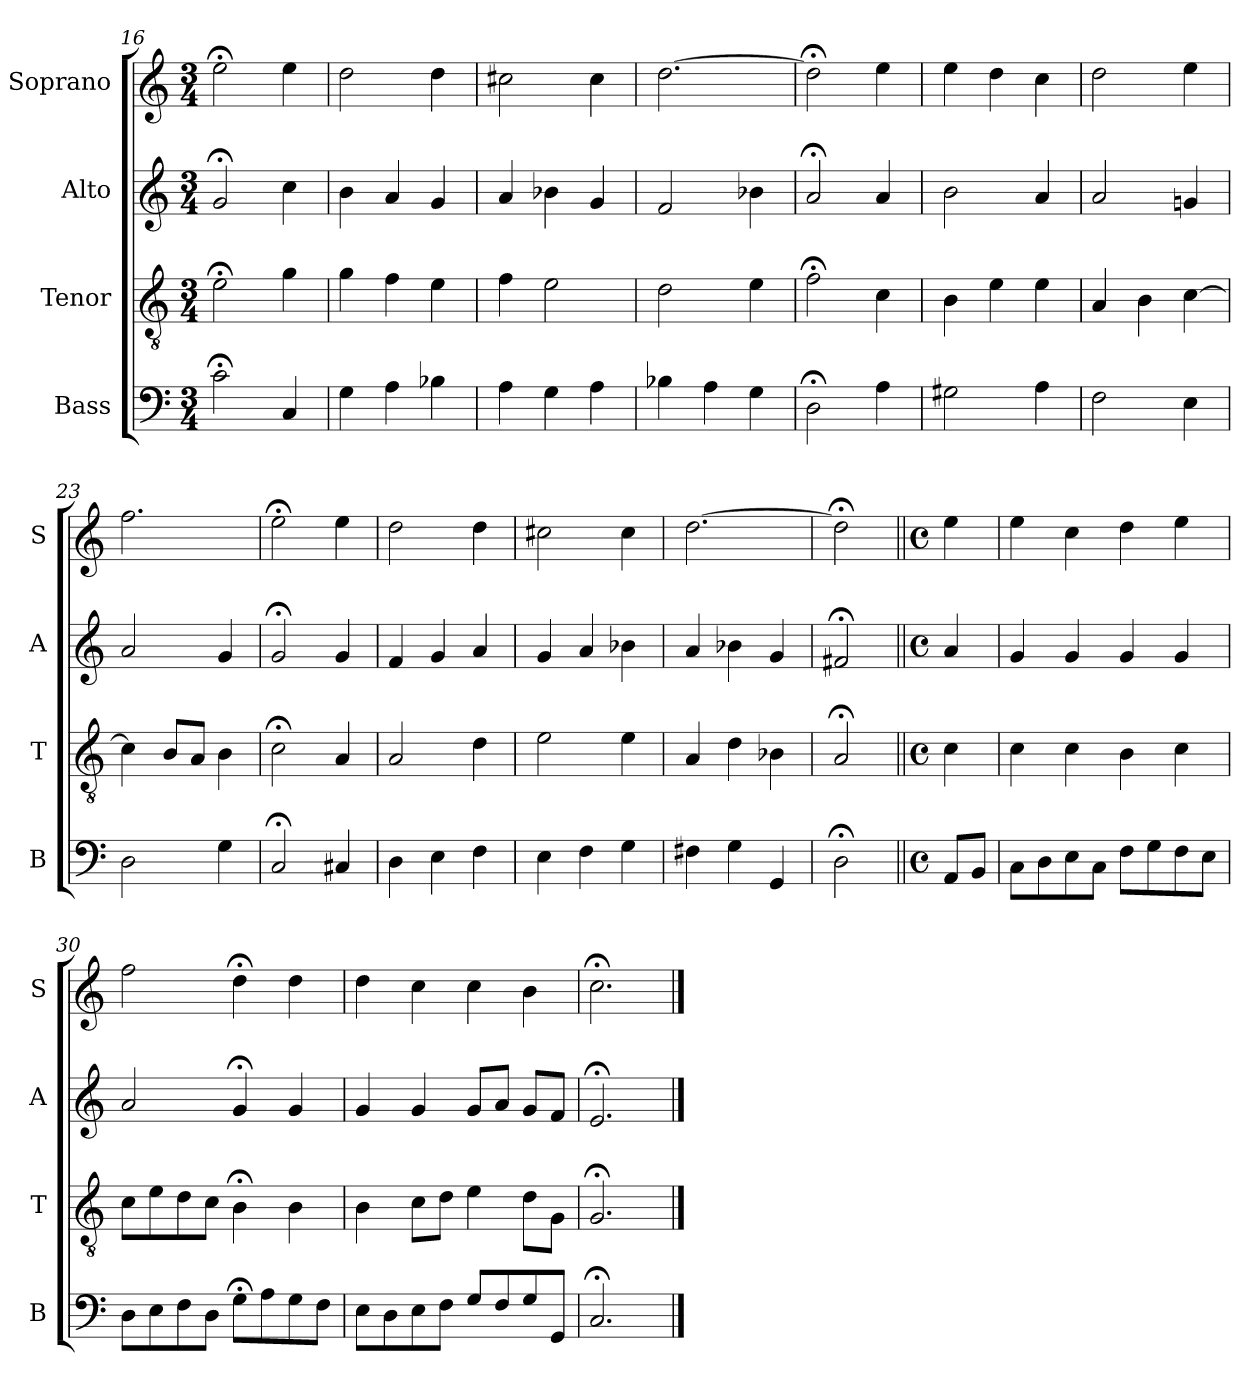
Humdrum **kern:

**kern	**kern	**kern	**kern
*part4	*part3	*part2	*part1
*staff4	*staff3	*staff2	*staff1
*I"Bass	*I"Tenor	*I"Alto	*I"Soprano
*I'B	*I'T	*I'A	*I'S
*clefF4	*clefGv2	*clefG2	*clefG2
*k[]	*k[]	*k[]	*k[]
*C:	*C:	*C:	*C:
*M3/4	*M3/4	*M3/4	*M3/4
=16	=16	=16	=16
2c;<	2e;<	2g;<	2ee;<
4C	4g	4cc	4ee
=17	=17	=17	=17
4G	4g	4b	2dd
4A	4f	4a	.
4B-X	4e	4g	4dd
=18	=18	=18	=18
4Ai	4fi	4ai	2cc#Xi
4G	2e	4b-X	.
4A	.	4g	4cc#
=19	=19	=19	=19
4B-X	2d	2f	[2.dd
4A	.	.	.
4G	4e	4b-X	.
=20	=20	=20	=20
2D;<	2f;<	2a;<	2dd;<]
4A	4c	4a	4ee
=21	=21	=21	=21
2G#X	4B	2b	4ee
.	4e	.	4dd
4A	4e	4a	4cc
=22	=22	=22	=22
2F	4A	2a	2dd
.	4B	.	.
4E	[4c	4gn	4ee
=23	=23	=23	=23
2D	4c]	2a	2.ff
.	8BL	.	.
.	8AJ	.	.
4G	4B	4g	.
=24	=24	=24	=24
2C;<	2c;<	2g;<	2ee;<
4C#X	4A	4g	4ee
=25	=25	=25	=25
4D	2A	4f	2dd
4E	.	4g	.
4F	4d	4a	4dd
=26	=26	=26	=26
4E	2e	4g	2cc#X
4F	.	4a	.
4G	4e	4b-X	4cc#
=27	=27	=27	=27
4F#X	4A	4a	[2.dd
4G	4d	4b-X	.
4GG	4B-X	4g	.
=28	=28	=28	=28
2D;<	2A;<	2f#X;<	2dd;<]
=||	=||	=||	=||
*M4/4	*M4/4	*M4/4	*M4/4
*met(c)	*met(c)	*met(c)	*met(c)
8AAL	4c	4a	4ee
8BBJ	.	.	.
=29	=29	=29	=29
8CL	4c	4g	4ee
8D	.	.	.
8E	4c	4g	4cc
8CJ	.	.	.
8FL	4B	4g	4dd
8G	.	.	.
8F	4c	4g	4ee
8EJ	.	.	.
=30	=30	=30	=30
8DL	8cL	2a	2ff
8E	8e	.	.
8F	8d	.	.
8DJ	8cJ	.	.
8G;<L	4B;<	4g;<	4dd;<
8A	.	.	.
8G	4B	4g	4dd
8FJ	.	.	.
=31	=31	=31	=31
8EL	4B	4g	4dd
8D	.	.	.
8E	8cL	4g	4cc
8FJ	8dJ	.	.
8GL	4e	8gL	4cc
8F	.	8aJ	.
8G	8dL	8gL	4b
8GGJ	8GJ	8fJ	.
=32	=32	=32	=32
2.C;<	2.G;<	2.e;<	2.cc;<
==	==	==	==
*-	*-	*-	*-
